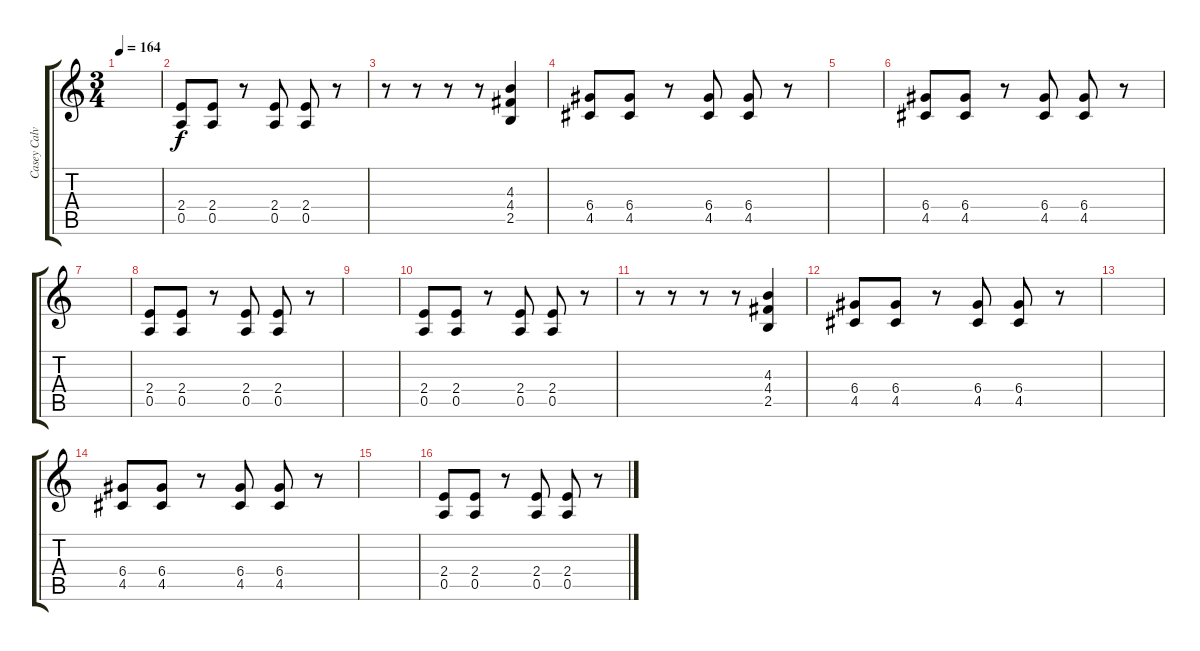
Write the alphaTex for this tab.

\track ("Casey Calvert (Guitar)" "Casey Calv") {instrument distortionguitar}
\staff {score tabs}
\tuning (E4 B3 G3 D3 A2 E2) {hide}
\ts (3 4)
\tempo 164
\clef g2
\ks c
|
(2.4 0.5).8 (2.4 0.5).8 r.8 (2.4 0.5).8 (2.4 0.5).8 r.8 |
r.8 r.8 r.8 r.8 (4.3 4.4 2.5).4 |
(6.4 4.5).8 (6.4 4.5).8 r.8 (6.4 4.5).8 (6.4 4.5).8 r.8 |
|
(6.4 4.5).8 (6.4 4.5).8 r.8 (6.4 4.5).8 (6.4 4.5).8 r.8 |
|
(2.4 0.5).8 (2.4 0.5).8 r.8 (2.4 0.5).8 (2.4 0.5).8 r.8 |
|
(2.4 0.5).8 (2.4 0.5).8 r.8 (2.4 0.5).8 (2.4 0.5).8 r.8 |
r.8 r.8 r.8 r.8 (4.3 4.4 2.5).4 |
(6.4 4.5).8 (6.4 4.5).8 r.8 (6.4 4.5).8 (6.4 4.5).8 r.8 |
|
(6.4 4.5).8 (6.4 4.5).8 r.8 (6.4 4.5).8 (6.4 4.5).8 r.8 |
|
(2.4 0.5).8 (2.4 0.5).8 r.8 (2.4 0.5).8 (2.4 0.5).8 r.8
